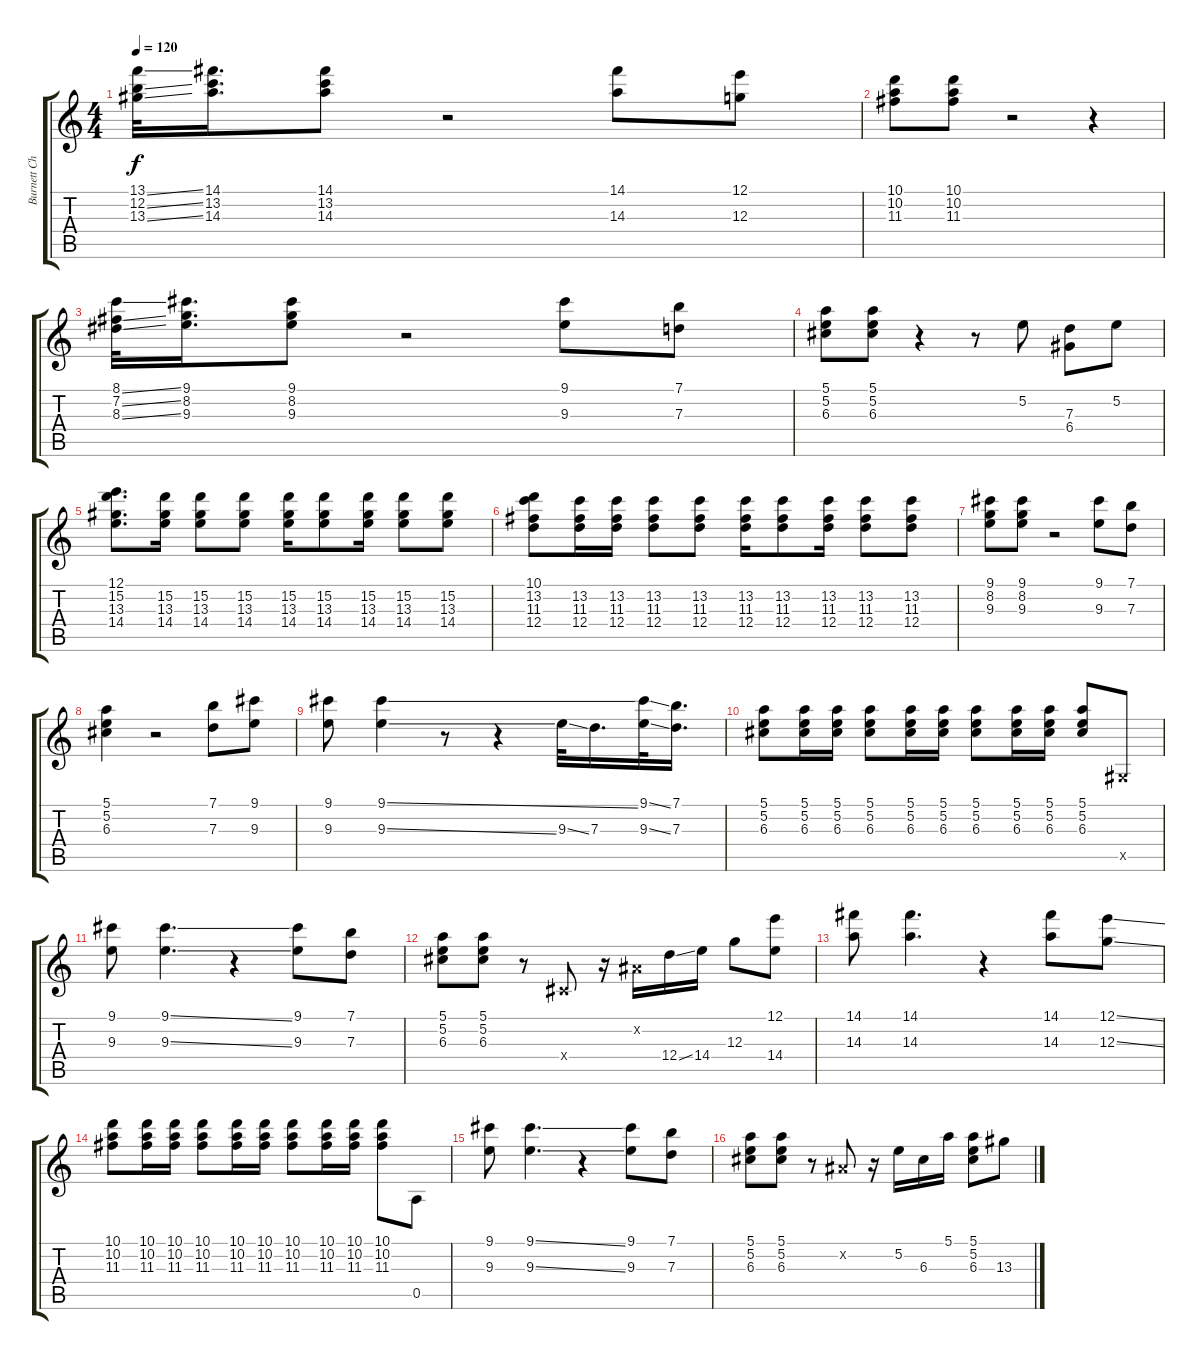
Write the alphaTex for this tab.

\track ("Burnett Chester" "Burnett Ch") {instrument overdrivenguitar}
\staff {score tabs}
\tuning (E4 B3 G3 D3 A2 E2) {hide}
\ts (4 4)
\tempo 120
\clef g2
\ks c
(13.1{ss} 12.2{ss} 13.3{ss}).32{dy f} (14.1 13.2 14.3).16{d} (14.1 13.2 14.3).8 r.2 (14.1 14.3).8 (12.1 12.3).8 |
(10.1 10.2 11.3).8 (10.1 10.2 11.3).8 r.2 r.4 |
(8.1{ss} 7.2{ss} 8.3{ss}).32 (9.1 8.2 9.3).16{d} (9.1 8.2 9.3).8 r.2 (9.1 9.3).8 (7.1 7.3).8 |
(5.1 5.2 6.3).8 (5.1 5.2 6.3).8 r.4 r.8 5.2.8 (7.3 6.4).8 5.2.8 |
(12.1 15.2 13.3 14.4).8{d} (15.2 13.3 14.4).16 (15.2 13.3 14.4).8 (15.2 13.3 14.4).8 (15.2 13.3 14.4).16 (15.2 13.3 14.4).8 (15.2 13.3 14.4).16 (15.2 13.3 14.4).8 (15.2 13.3 14.4).8 |
(10.1 13.2 11.3 12.4).8 (13.2 11.3 12.4).16 (13.2 11.3 12.4).16 (13.2 11.3 12.4).8 (13.2 11.3 12.4).8 (13.2 11.3 12.4).16 (13.2 11.3 12.4).8 (13.2 11.3 12.4).16 (13.2 11.3 12.4).8 (13.2 11.3 12.4).8 |
(9.1 8.2 9.3).8 (9.1 8.2 9.3).8 r.2 (9.1 9.3).8 (7.1 7.3).8 |
(5.1 5.2 6.3).4 r.2 (7.1 7.3).8 (9.1 9.3).8 |
(9.1 9.3).8 (9.1{ss} 9.3{ss}).4 r.8 r.4 9.3{ss}.32 7.3.16{d} (9.1{ss} 9.3{ss}).32 (7.1 7.3).16{d} |
(5.1 5.2 6.3).8 (5.1 5.2 6.3).16 (5.1 5.2 6.3).16 (5.1 5.2 6.3).8 (5.1 5.2 6.3).16 (5.1 5.2 6.3).16 (5.1 5.2 6.3).8 (5.1 5.2 6.3).16 (5.1 5.2 6.3).16 (5.1 5.2 6.3).8 -1.5{x}.8 |
(9.1 9.3).8 (9.1{ss} 9.3{ss}).4{d} r.4 (9.1 9.3).8 (7.1 7.3).8 |
(5.1 5.2 6.3).8 (5.1 5.2 6.3).8 r.8 -1.4{x}.8 r.16 -1.2{x}.16 12.4{ss}.16 14.4.16 12.3.8 (12.1 14.4).8 |
(14.1 14.3).8 (14.1 14.3).4{d} r.4 (14.1 14.3).8 (12.1{ss} 12.3{ss}).8 |
(10.1 10.2 11.3).8 (10.1 10.2 11.3).16 (10.1 10.2 11.3).16 (10.1 10.2 11.3).8 (10.1 10.2 11.3).16 (10.1 10.2 11.3).16 (10.1 10.2 11.3).8 (10.1 10.2 11.3).16 (10.1 10.2 11.3).16 (10.1 10.2 11.3).8 0.5.8 |
(9.1 9.3).8 (9.1{ss} 9.3{ss}).4{d} r.4 (9.1 9.3).8 (7.1 7.3).8 |
(5.1 5.2 6.3).8 (5.1 5.2 6.3).8 r.8 -1.2{x}.8 r.16 5.2.16 6.3.16 5.1.16 (5.1 5.2 6.3).8 13.3.8
